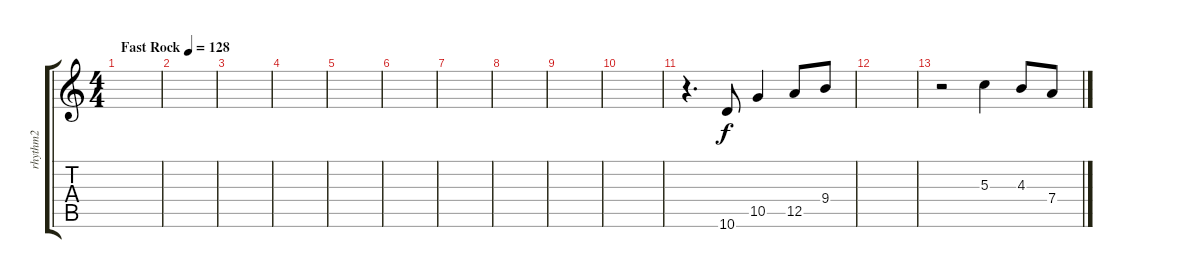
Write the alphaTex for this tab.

\track ("rhythm2" "rhythm2") {instrument distortionguitar}
\staff {score tabs}
\tuning (E4 B3 G3 D3 A2 E2) {hide}
\ts (4 4)
\tempo (128 "Fast Rock")
\clef g2
\ks c
|
|
|
|
|
|
|
|
|
|
r.4{d} 10.6.8 10.5.4 12.5.8 9.4.8 |
|
r.2 5.3.4 4.3.8 7.4.8
